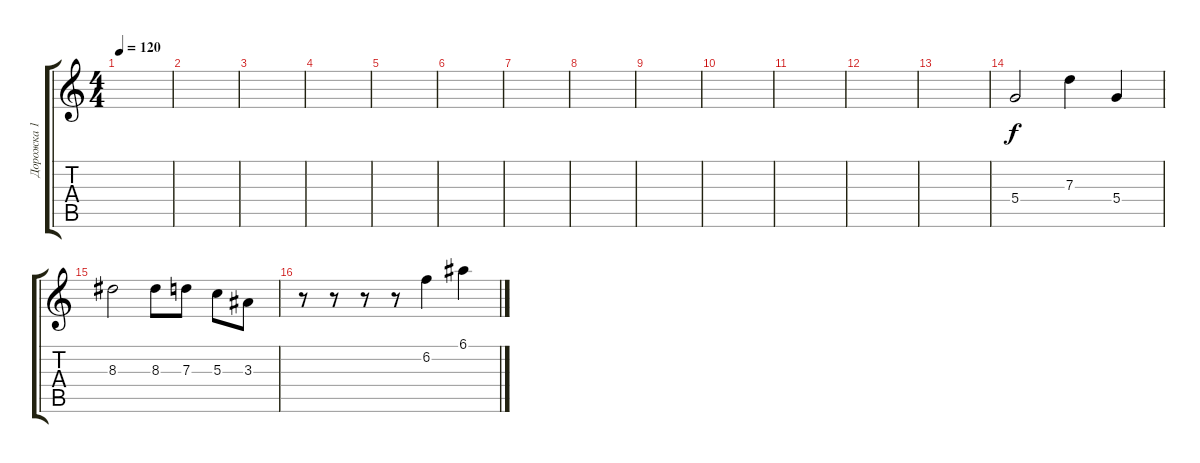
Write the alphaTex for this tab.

\track ("Дорожка 1" "Дорожка 1") {instrument electricguitarclean}
\staff {score tabs}
\tuning (E4 B3 G3 D3 A2 E2) {hide}
\ts (4 4)
\tempo 120
\clef g2
\ks c
|
|
|
|
|
|
|
|
|
|
|
|
|
5.4.2 7.3.4 5.4.4 |
8.3.2 8.3.8 7.3.8 5.3.8 3.3.8 |
r.8 r.8 r.8 r.8 6.2.4 6.1.4
